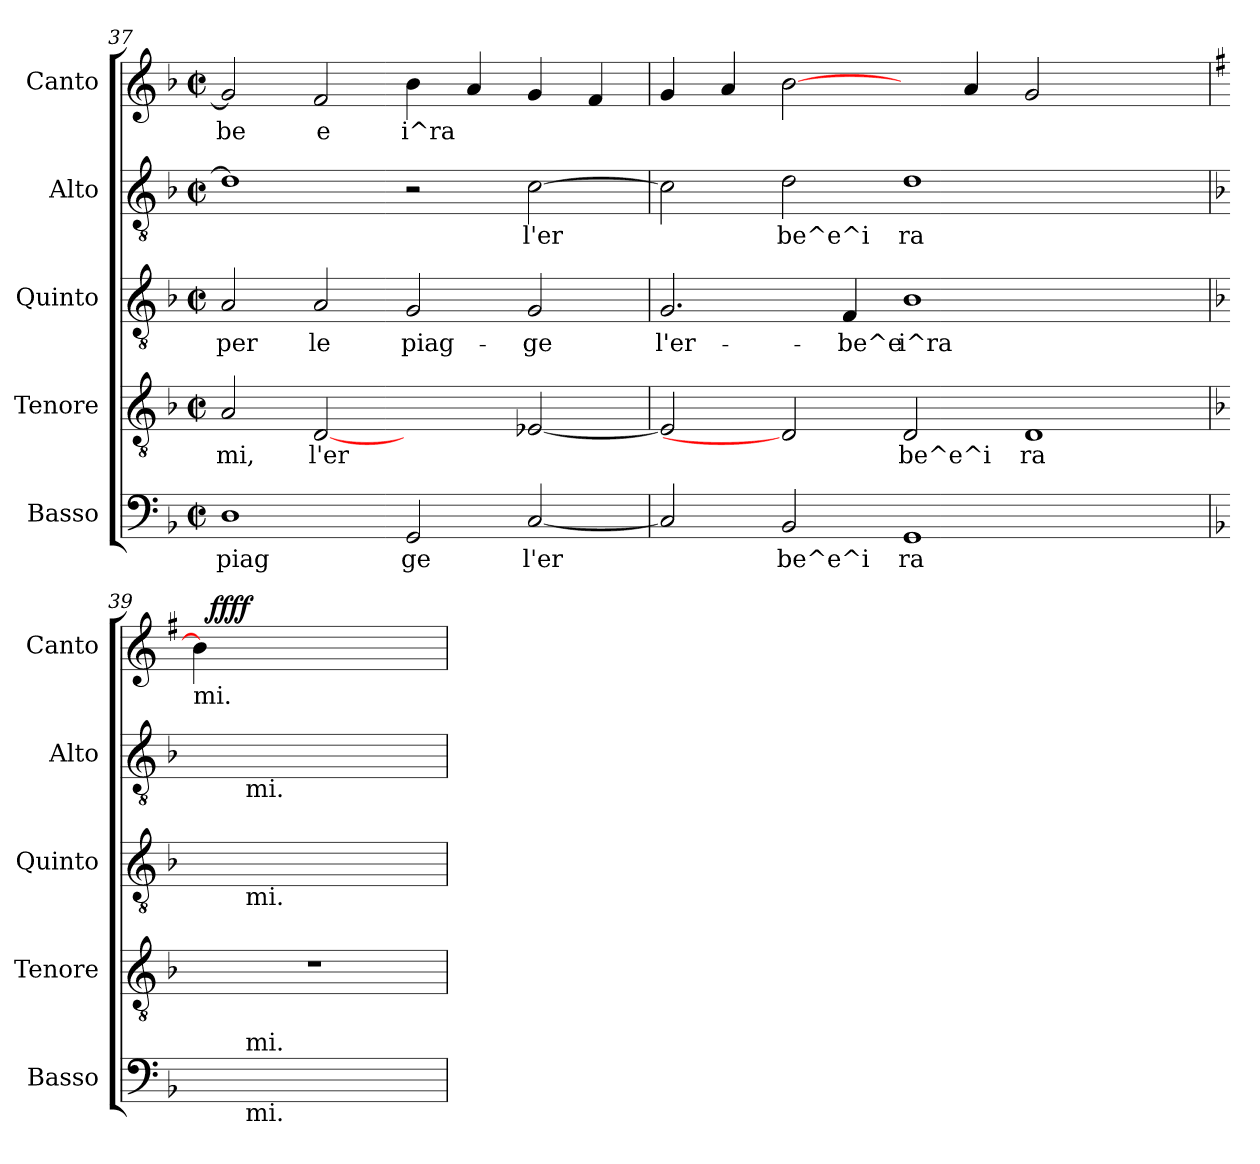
**kern	**text	**kern	**text	**kern	**text	**kern	**text	**kern	**text	**dynam
*part5	*part5	*part4	*part4	*part3	*part3	*part2	*part2	*part1	*part1	*part1
*staff5	*staff5	*staff4	*staff4	*staff3	*staff3	*staff2	*staff2	*staff1	*staff1	*staff1
*I"Basso	*	*I"Tenore	*	*I"Quinto	*	*I"Alto	*	*I"Canto	*	*
*I'Basso	*	*I'Tenore	*	*I'Quinto	*	*I'Alto	*	*I'Canto	*	*
*clefF4	*	*clefGv2	*	*clefGv2	*	*clefGv2	*	*clefG2	*	*
*k[b-]	*	*k[b-]	*	*k[b-]	*	*k[b-]	*	*k[b-]	*	*
*F:	*	*F:	*	*F:	*	*F:	*	*F:	*	*
*M2/2	*	*M2/2	*	*M2/2	*	*M2/2	*	*M2/2	*	*
*met(c|)	*	*met(c|)	*	*met(c|)	*	*met(c|)	*	*met(c|)	*	*
=37	=37	=37	=37	=37	=37	=37	=37	=37	=37	=37
!	!LO:LY:b:cj	!	!LO:LY:b:cj	!	!LO:LY:b:cj	!	!LO:LY:b:cj	!	!LO:LY:b:cj	!
1D	piag	2A/	mi,	2A/	per	1d]	.	2g/]	be	.
!	!	!	!LO:LY:b:cj	!	!LO:LY:b:cj	!	!	!	!LO:LY:b:cj	!
.	.	[2D	l'er	2A/	le	.	.	2f/	e	.
!	!LO:LY:b:cj	!	!	!	!LO:LY:b:cj	!	!	!	!LO:LY:b:cj	!
2GG/	ge	2ryy	.	2G/	piag-	2r	.	4b-\	i^ra	.
!	!	!	!	!	!	!	!	!	!LO:LY:b:cj	!
.	.	.	.	.	.	.	.	4a/	.	.
!	!LO:LY:b:cj	!	!LO:LY:b:cj	!	!LO:LY:b:cj	!	!LO:LY:b:cj	!	!LO:LY:b:cj	!
[<2C/	l'er	[<2E-X/	.	2G/	-ge	[>2c\	l'er	4g/	.	.
!	!	!	!	!	!	!	!	!	!LO:LY:b:cj	!
.	.	.	.	.	.	.	.	4f/	.	.
=38	=38	=38	=38	=38	=38	=38	=38	=38	=38	=38
!	!LO:LY:b:cj	!	!LO:LY:b:cj	!	!LO:LY:b:cj	!	!LO:LY:b:cj	!	!LO:LY:b:cj	!
2C/]	.	2E-/]	.	2.G/	l'er-	2c\]	.	4g/	.	.
!	!	!	!	!	!	!	!	!	!LO:LY:b:cj	!
.	.	.	.	.	.	.	.	4a/	.	.
!	!LO:LY:b:cj	!	!	!	!	!	!LO:LY:b:cj	!	!LO:LY:b:cj	!
2BB-/	be^e^i	2D]	.	.	.	2d\	be^e^i	[2b-\	.	.
!	!	!	!	!	!LO:LY:b:cj	!	!	!	!	!
.	.	.	.	4F/	-be^e	.	.	.	.	.
!	!LO:LY:b:cj	!	!LO:LY:b:cj	!	!LO:LY:b:cj	!	!LO:LY:b:cj	!	!	!
1GG	ra	2D/	be^e^i	1B-	i^ra-	1d	ra	4ryy	.	.
!	!	!	!	!	!	!	!	!	!LO:LY:b:cj	!
.	.	.	.	.	.	.	.	4a/	.	.
!	!	!	!LO:LY:b:cj	!	!	!	!	!	!LO:LY:b:cj	!
.	.	1D	ra	.	.	.	.	2g/	.	.
2ryy	.	.	.	2ryy	.	2ryy	.	2ryy	.	.
=39	=39	=39	=39	=39	=39	=39	=39	=39	=39	=39
*	*	*	*	*	*	*	*	*k[f#]	*	*
*	*	*	*	*	*	*	*	*G:	*	*
*	*	*	*	*	*	*	*	*^	*	*
!	!	!	!	!	!	!	!	!LO:TX:b:t=mi.	!	!	!
8ryy	.	1r	.	8ryy	.	8ryy	.	4b-\]	32ryy	.	.
!	!	!	!	!	!	!	!	!	!	!	!LO:DY:b
.	.	.	.	.	.	.	.	.	2ryy	.	ffff
!	!	!	!	!	!	!LO:TX:b:t=mi.	!	!	!	!	!
!	!	!	!	!LO:TX:b:t=mi.	!	!	!	!	!	!	!
!LO:TX:a:t=mi.	!	!	!	!	!	!	!	!	!	!	!
!LO:TX:b:t=mi.	!	!	!	!	!	!	!	!	!	!	!
2..ryy	.	.	.	2..ryy	.	2..ryy	.	.	.	.	.
.	.	.	.	.	.	.	.	2.ryy	.	.	.
.	.	.	.	.	.	.	.	.	4...ryy	.	.
*	*	*	*	*	*	*	*	*v	*v	*	*
=!	=!	=!	=!	=!	=!	=!	=!	=!	=!	=!
*-	*-	*-	*-	*-	*-	*-	*-	*-	*-	*-
